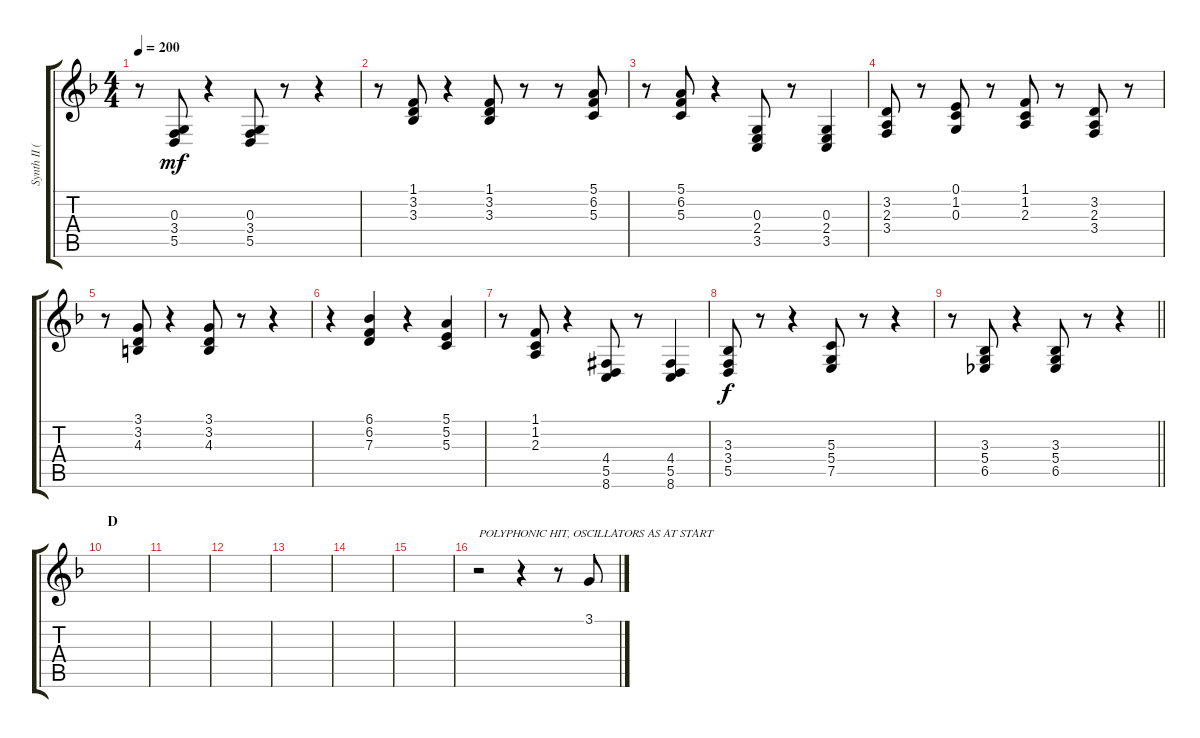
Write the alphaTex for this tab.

\track ("Synth II (Kotobuki Tsumugi)" "Synth II (") {instrument orchestrahit}
\staff {score tabs}
\tuning (E4 B3 G3 D3 A2 E2) {hide}
\ts (4 4)
\tempo 200
\clef g2
\ks f
r.8{dy mf} (0.3 3.4 5.5).8 r.4 (0.3 3.4 5.5).8 r.8 r.4 |
r.8 (1.1 3.2 3.3).8 r.4 (1.1 3.2 3.3).8 r.8 r.8 (5.1 6.2 5.3).8 |
r.8 (5.1 6.2 5.3).8 r.4 (0.3 2.4 3.5).8 r.8 (0.3 2.4 3.5).4 |
(3.2 2.3 3.4).8 r.8 (0.1 1.2 0.3).8 r.8 (1.1 1.2 2.3).8 r.8 (3.2 2.3 3.4).8 r.8 |
r.8 (3.1 3.2 4.3).8 r.4 (3.1 3.2 4.3).8 r.8 r.4 |
r.4 (6.1 6.2 7.3).4 r.4 (5.1 5.2 5.3).4 |
r.8 (1.1 1.2 2.3).8 r.4 (4.4{acc #} 5.5 8.6).8 r.8 (4.4{acc #} 5.5 8.6).4 |
(3.3 3.4 5.5).8{dy f} r.8 r.4 (5.3 5.4 7.5).8 r.8 r.4 |
\barLineRight lightlight
r.8 (3.3 5.4 6.5).8 r.4 (3.3 5.4 6.5).8 r.8 r.4 |
\section ("" "D")
|
|
|
|
|
|
r.2{txt "POLYPHONIC HIT, OSCILLATORS AS AT START" instrument orchestrahit} r.4 r.8 3.1.8
